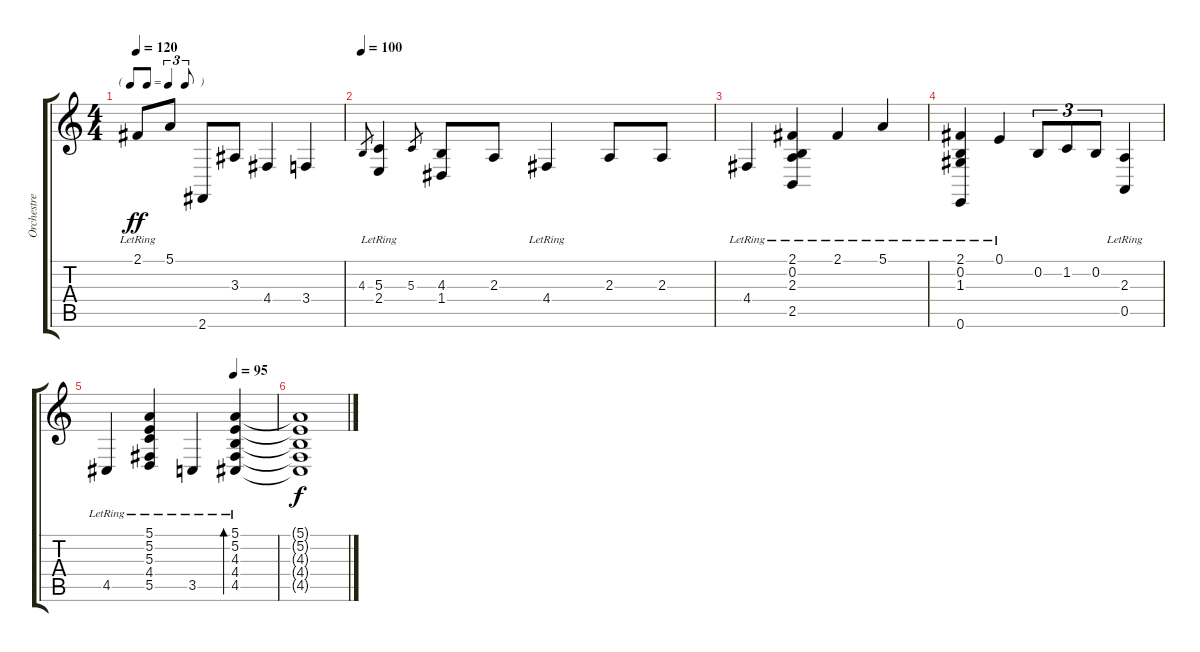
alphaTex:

\track ("Orchestre" "Orchestre") {instrument stringensemble1}
\staff {score tabs}
\tuning (E4 B3 G3 D3 A2 E2) {hide}
\ts (4 4)
\tf triplet8th
\tempo 120
\clef g2
\ks c
2.1{lr}.8{dy ff} 5.1.8 2.6.8 3.3.8 4.4.4 3.4.4 |
\tempo 100
4.3.8{gr} (5.3 2.4{lr}).4 5.3.8{gr} (4.3 1.4).8 2.3.8 4.4{lr}.4 2.3.8 2.3.8 |
4.4{lr}.4 (2.1 0.2 2.3 2.5{lr}).4 2.1{lr}.4 5.1{lr}.4 |
(2.1 0.2 1.3 0.6{lr}).4 0.1{lr}.4 0.2.8{tu (3 2)} 1.2.8{tu (3 2)} 0.2.8{tu (3 2)} (2.3 0.5{lr}).4 |
\tempo (95 0.75)
4.5{lr}.4 (5.1 5.2 5.3 4.4 5.5{lr}).4 3.5{lr}.4 (5.1 5.2 4.3 4.4 4.5{lr}).4{bd 240} |
(5.1{t} 5.2{t} 4.3{t} 4.4{t} 4.5{t}).1{dy f}
